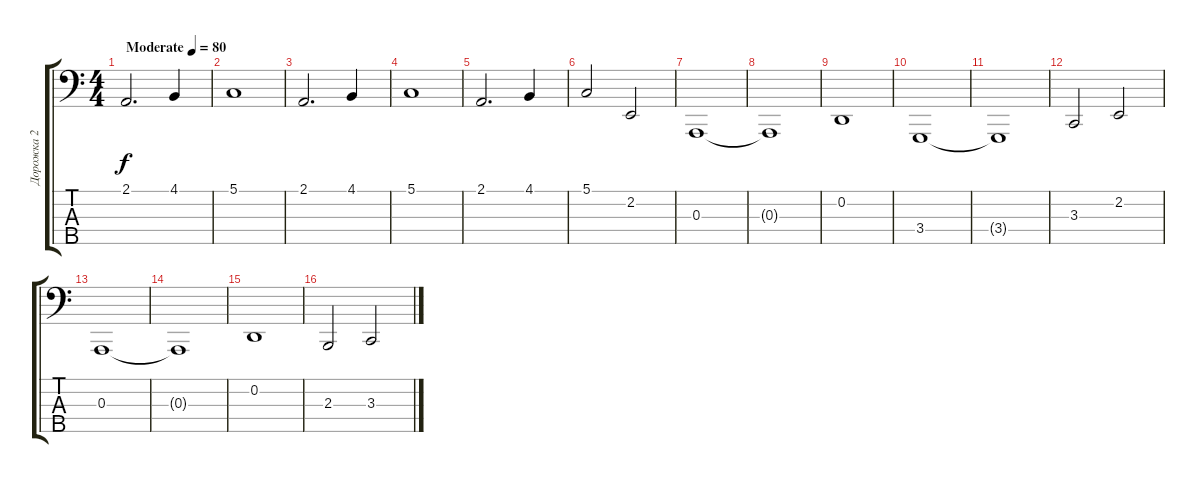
\track ("Дорожка 2" "Дорожка 2") {instrument brightacousticpiano}
\staff {score tabs}
\tuning (G2 D2 A1 E1 B0) {hide}
\ts (4 4)
\tempo (80 "Moderate")
\clef f4
\ks c
2.1.2{d dy f instrument brightacousticpiano} 4.1.4 |
5.1.1 |
2.1.2{d} 4.1.4 |
5.1.1 |
2.1.2{d} 4.1.4 |
5.1.2 2.2.2 |
0.3.1 |
0.3{t}.1 |
0.2.1 |
3.4.1 |
3.4{t}.1 |
3.3.2 2.2.2 |
0.3.1 |
0.3{t}.1 |
0.2.1 |
2.3.2 3.3.2
